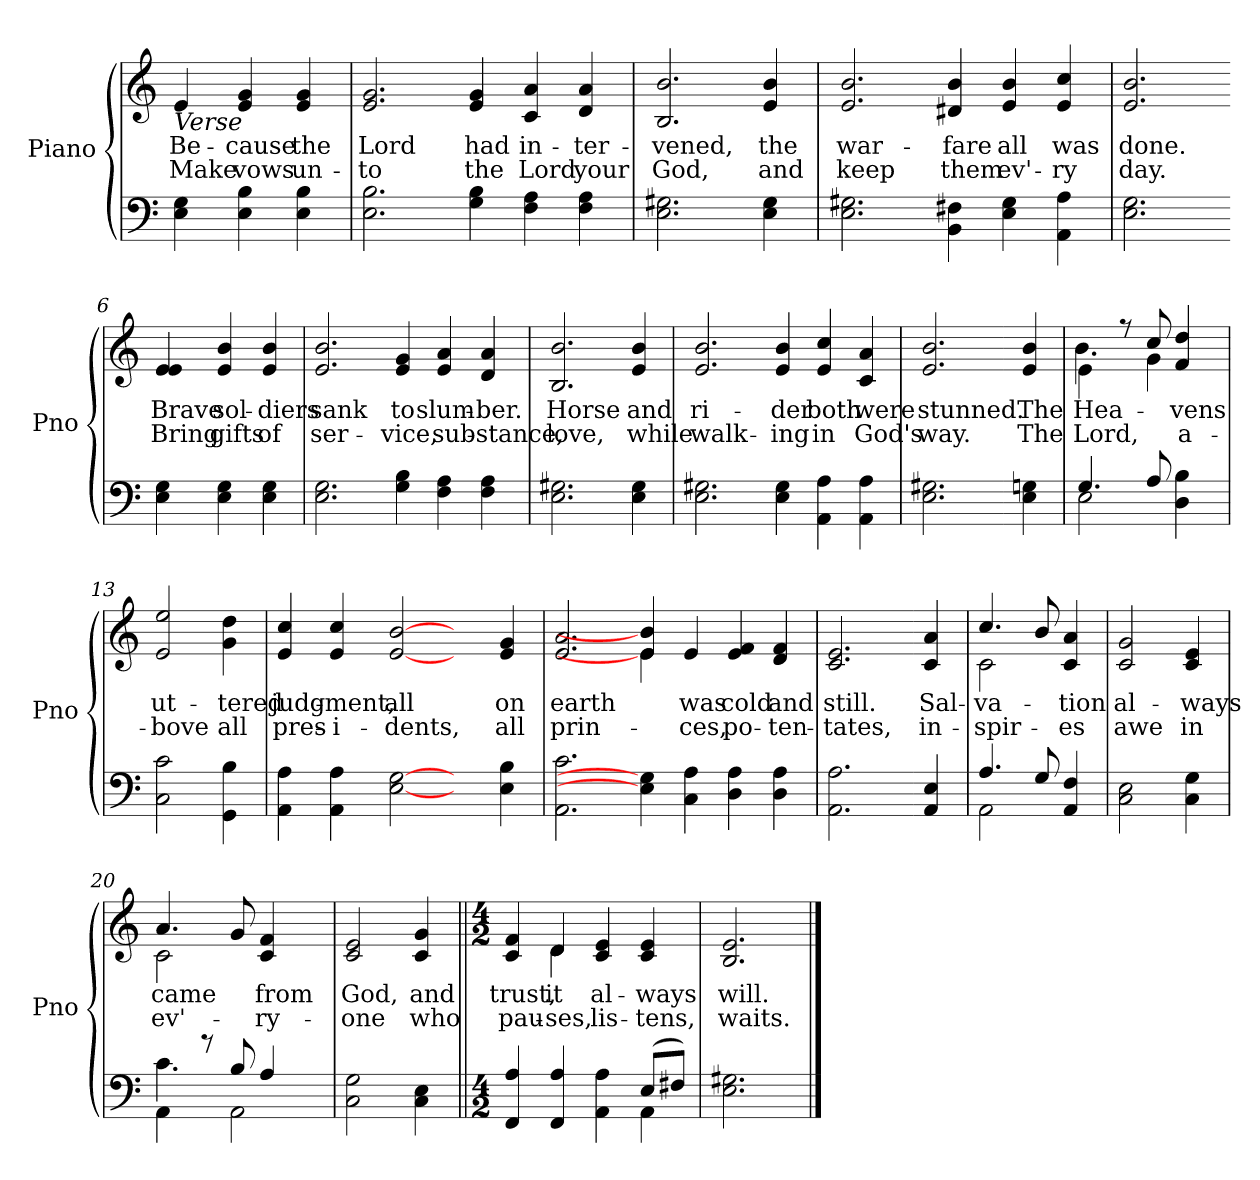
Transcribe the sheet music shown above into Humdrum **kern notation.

**kern	**kern	**text	**text
*part2	*part1	*part1	*part1
*staff2	*staff1	*staff1	*staff1
*I"Piano	*I"Piano	*	*
*I'Pno	*I'Pno	*	*
*clefF4	*clefG2	*	*
*k[]	*k[]	*	*
=1	=1	=1	=1
!	!LO:TX:b:i:t=Verse	!	!
!	!	!LO:LY:b	!LO:LY:b
4E\ 4G\	4e/	Be-	Make
!	!	!LO:LY:b	!LO:LY:b
4E\ 4B\	4e/ 4g/	-cause	vows
!	!	!LO:LY:b	!LO:LY:b
4E\ 4B\	4e/ 4g/	the	un-
=2	=2	=2	=2
!	!	!LO:LY:b	!LO:LY:b
2.E\ 2.B\	2.e/ 2.g/	Lord	-to
!	!	!LO:LY:b	!LO:LY:b
4G\ 4B\	4e/ 4g/	had	the
!	!	!LO:LY:b	!LO:LY:b
4F\ 4A\	4c/ 4a/	in-	Lord
!	!	!LO:LY:b	!LO:LY:b
4F\ 4A\	4d/ 4a/	-ter-	your
=3	=3	=3	=3
!	!	!LO:LY:b	!LO:LY:b
2.E\ 2.G#X\	2.B/ 2.b/	-vened,	God,
!	!	!LO:LY:b	!LO:LY:b
4E\ 4G#\	4e/ 4b/	the	and
=4	=4	=4	=4
!	!	!LO:LY:b	!LO:LY:b
2.E\ 2.G#X\	2.e/ 2.b/	war-	keep
!	!	!LO:LY:b	!LO:LY:b
4BB\ 4F#X\	4d#X/ 4b/	-fare	them
!	!	!LO:LY:b	!LO:LY:b
4E\ 4G#\	4e/ 4b/	all	ev'-
!	!	!LO:LY:b	!LO:LY:b
4AA\ 4A\	4e/ 4cc/	was	-ry
=5	=5	=5	=5
!	!	!LO:LY:b	!LO:LY:b
2.E\ 2.G\	2.e/ 2.b/	done.	day.
!!LO:LB:g=z
=6-	=6-	=6-	=6-
!	!	!LO:LY:b	!LO:LY:b
*	*^	*	*
4E\ 4G\	4e/ 4e/	4ryy	Brave	Bring
!	!	!	!LO:LY:b	!LO:LY:b
4E\ 4G\	4e/ 4b/	2ryy	sol-	gifts
!	!	!	!LO:LY:b	!LO:LY:b
4E\ 4G\	4e/ 4b/	.	-diers	of
*	*v	*v	*	*
=7	=7	=7	=7
!	!	!LO:LY:b	!LO:LY:b
2.E\ 2.G\	2.e/ 2.b/	sank	ser-
!	!	!LO:LY:b	!LO:LY:b
4G\ 4B\	4e/ 4g/	to	-vice,
!	!	!LO:LY:b	!LO:LY:b
4F\ 4A\	4e/ 4a/	slum-	sub-
!	!	!LO:LY:b	!LO:LY:b
4F\ 4A\	4d/ 4a/	-ber.	-stance,
=8	=8	=8	=8
!	!	!LO:LY:b	!LO:LY:b
2.E\ 2.G#X\	2.B/ 2.b/	Horse	love,
!	!	!LO:LY:b	!LO:LY:b
4E\ 4G#\	4e/ 4b/	and	while
=9	=9	=9	=9
!	!	!LO:LY:b	!LO:LY:b
2.E\ 2.G#X\	2.e/ 2.b/	ri-	walk-
!	!	!LO:LY:b	!LO:LY:b
4E\ 4G#\	4e/ 4b/	-der	-ing
!	!	!LO:LY:b	!LO:LY:b
4AA\ 4A\	4e/ 4cc/	both	in
!	!	!LO:LY:b	!LO:LY:b
4AA\ 4A\	4c/ 4a/	were	God's
=10	=10	=10	=10
!	!	!LO:LY:b	!LO:LY:b
2.E\ 2.G#X\	2.e/ 2.b/	stunned.	way.
!!LO:LB:g=z
=11-	=11-	=11-	=11-
!	!	!LO:LY:b	!LO:LY:b
4E\ 4G\	4e/ 4b/	The	The
=12	=12	=12	=12
*^	*	*	*
!	!	!	!LO:LY:b	!LO:LY:b
*	*	*^	*	*
4.G/	2E\	4e\	4.b\	Hea-	Lord,
.	.	8r	.	.	.
8A/	.	8cc/	4g\	.	.
!	!	!	!	!LO:LY:b	!LO:LY:b
4D\ 4B\	4ryy	4f/ 4dd/	.	-vens	a-
.	.	.	8ryy	.	.
*v	*v	*	*	*	*
=13	=13	=13	=13	=13
!	!	!	!LO:LY:b	!LO:LY:b
*	*v	*v	*	*
2C\ 2c\	2e/ 2ee/	ut-	-bove
!	!	!LO:LY:b	!LO:LY:b
4GG\ 4B\	4g\ 4dd\	-tered	all
=14	=14	=14	=14
!	!	!LO:LY:b	!LO:LY:b
4AA\ 4A\	4e/ 4cc/	judg-	pres-
!	!	!LO:LY:b	!LO:LY:b
4AA\ 4A\	4e/ 4cc/	-ment,	-i-
!	!	!LO:LY:b	!LO:LY:b
[2E\ [2G\	[2e/ [2b/	all	-dents,
4ryy	4ryy	.	.
!	!	!LO:LY:b	!LO:LY:b
4E\ 4B\	4e/ 4g/	on	all
=15	=15	=15	=15
!	!	!LO:LY:b	!LO:LY:b
*	*^	*	*
2.AA\ 2.c\	2.e/ 2.a/	2.ryy	earth	prin-
4E\] 4G\]	4e/] 4b/]	4e\	.	.
!	!	!	!LO:LY:b	!LO:LY:b
4C\ 4A\	4e/	2.ryy	was	-ces,
!	!	!	!LO:LY:b	!LO:LY:b
4D\ 4A\	4e/ 4f/	.	cold	po-
!	!	!	!LO:LY:b	!LO:LY:b
4D\ 4A\	4d/ 4f/	.	and	-ten-
*	*v	*v	*	*
=16	=16	=16	=16
!	!	!LO:LY:b	!LO:LY:b
2.AA\ 2.A\	2.c/ 2.e/	still.	-tates,
!!LO:LB:g=z
=17-	=17-	=17-	=17-
!	!	!LO:LY:b	!LO:LY:b
4AA/ 4E/	4c/ 4a/	Sal-	in-
=18	=18	=18	=18
*^	*	*	*
!	!	!	!LO:LY:b	!LO:LY:b
*	*	*^	*	*
4.A/	2AA\	4.cc/	2c\	-va-	-spir-
8G/	.	8b/	.	.	.
!	!	!	!	!LO:LY:b	!LO:LY:b
4AA/ 4F/	4ryy	4c/ 4a/	4ryy	-tion	-es
=19	=19	=19	=19	=19	=19
!	!	!	!	!LO:LY:b	!LO:LY:b
*v	*v	*	*	*	*
*	*v	*v	*	*
2C\ 2E\	2c/ 2g/	al-	awe
!	!	!LO:LY:b	!LO:LY:b
4C\ 4G\	4c/ 4e/	-ways	in
=20	=20	=20	=20
*^	*	*	*
!	!	!	!LO:LY:b	!LO:LY:b
*	*	*^	*	*
4AA\	4.c\	4.a/	2c\	came	ev'-
8r	.	.	.	.	.
8B/	2AA\	8g/	.	.	.
!	!	!	!	!LO:LY:b	!LO:LY:b
4A/	.	4c/ 4f/	4.ryy	from	-ry-
8ryy	.	8ryy	.	.	.
*v	*v	*	*	*	*
*	*v	*v	*	*
=21	=21	=21	=21
!	!	!LO:LY:b	!LO:LY:b
2C\ 2G\	2c/ 2e/	God,	-one
!	!	!LO:LY:b	!LO:LY:b
4C\ 4E\	4c/ 4g/	and	who
=22||	=22||	=22||	=22||
*M4/2	*M4/2	*	*
*^	*	*	*
!	!	!	!LO:LY:b	!LO:LY:b
*	*	*^	*	*
4FF/ 4A/	2.ryy	4c/ 4f/	4ryy	trust,	pau-
!	!	!	!	!LO:LY:b	!LO:LY:b
4FF/ 4A/	.	4d/	4d\	it	-ses,
!	!	!	!	!LO:LY:b	!LO:LY:b
4AA\ 4A\	.	4c/ 4e/	2ryy	al-	lis-
!	!	!	!	!LO:LY:b	!LO:LY:b
(8E/L	4AA\	4c/ 4e/	.	-ways	-tens,
8F#X/J)	.	.	.	.	.
*v	*v	*	*	*	*
*	*v	*v	*	*
=23	=23	=23	=23
!	!	!LO:LY:b	!LO:LY:b
2.E\ 2.G#X\	2.B/ 2.e/	will.	waits.
==	==	==	==
*-	*-	*-	*-
